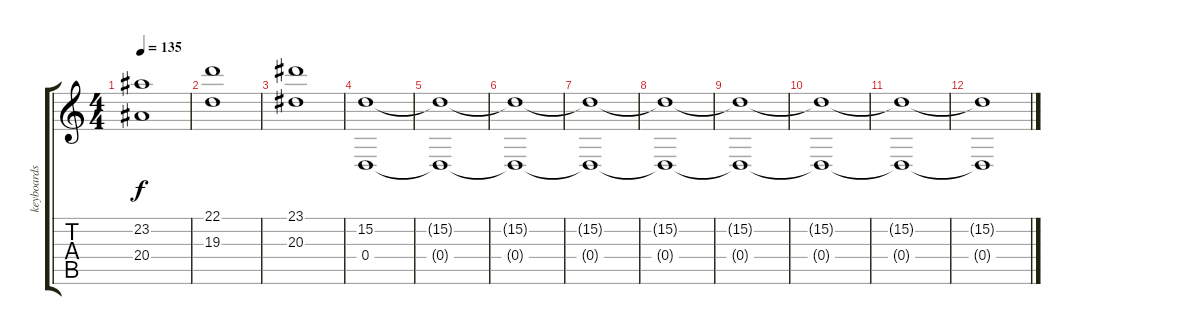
\track ("keyboards" "keyboards") {instrument stringensemble1}
\staff {score tabs}
\tuning (E4 B3 G3 D3 A2 D2) {hide}
\ts (4 4)
\tempo 135
\clef g2
\ks c
(23.2 20.4).1{dy f} |
(22.1 19.3).1 |
(23.1 20.3).1 |
(15.2 0.4).1 |
(15.2{t} 0.4{t}).1 |
(15.2{t} 0.4{t}).1 |
(15.2{t} 0.4{t}).1 |
(15.2{t} 0.4{t}).1 |
(15.2{t} 0.4{t}).1 |
(15.2{t} 0.4{t}).1 |
(15.2{t} 0.4{t}).1{volume 0} |
(15.2{t} 0.4{t}).1
